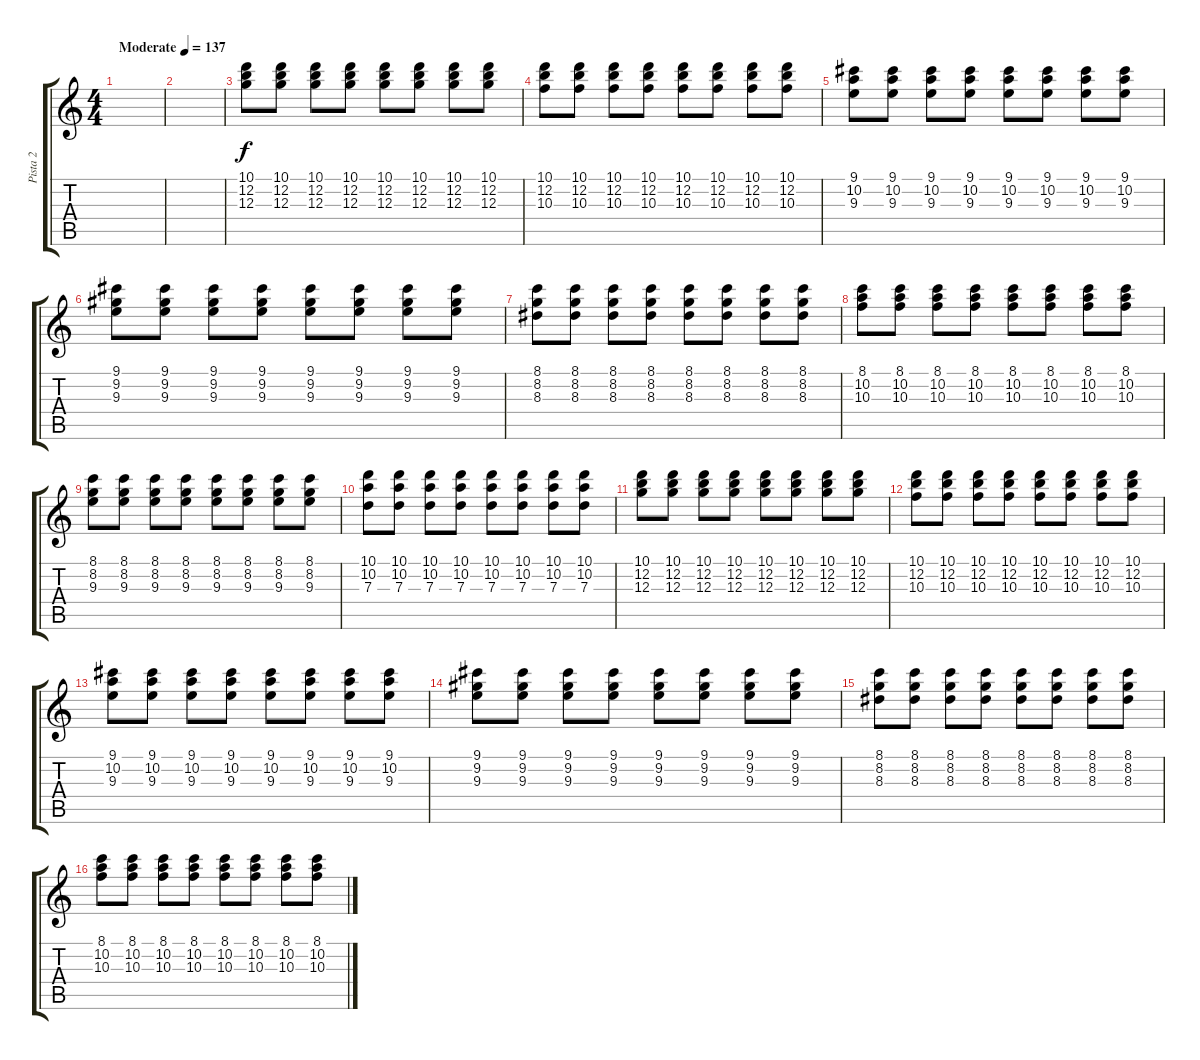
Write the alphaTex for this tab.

\track ("Pista 2" "Pista 2") {instrument acousticguitarsteel}
\staff {score tabs}
\tuning (E4 B3 G3 D3 A2 E2) {hide}
\ts (4 4)
\tempo (137 "Moderate")
\clef g2
\ks c
|
|
(10.1 12.2 12.3).8 (10.1 12.2 12.3).8 (10.1 12.2 12.3).8 (10.1 12.2 12.3).8 (10.1 12.2 12.3).8 (10.1 12.2 12.3).8 (10.1 12.2 12.3).8 (10.1 12.2 12.3).8 |
(10.1 12.2 10.3).8 (10.1 12.2 10.3).8 (10.1 12.2 10.3).8 (10.1 12.2 10.3).8 (10.1 12.2 10.3).8 (10.1 12.2 10.3).8 (10.1 12.2 10.3).8 (10.1 12.2 10.3).8 |
(9.1 10.2 9.3).8 (9.1 10.2 9.3).8 (9.1 10.2 9.3).8 (9.1 10.2 9.3).8 (9.1 10.2 9.3).8 (9.1 10.2 9.3).8 (9.1 10.2 9.3).8 (9.1 10.2 9.3).8 |
(9.1 9.2 9.3).8 (9.1 9.2 9.3).8 (9.1 9.2 9.3).8 (9.1 9.2 9.3).8 (9.1 9.2 9.3).8 (9.1 9.2 9.3).8 (9.1 9.2 9.3).8 (9.1 9.2 9.3).8 |
(8.1 8.2 8.3).8 (8.1 8.2 8.3).8 (8.1 8.2 8.3).8 (8.1 8.2 8.3).8 (8.1 8.2 8.3).8 (8.1 8.2 8.3).8 (8.1 8.2 8.3).8 (8.1 8.2 8.3).8 |
(8.1 10.2 10.3).8 (8.1 10.2 10.3).8 (8.1 10.2 10.3).8 (8.1 10.2 10.3).8 (8.1 10.2 10.3).8 (8.1 10.2 10.3).8 (8.1 10.2 10.3).8 (8.1 10.2 10.3).8 |
(8.1 8.2 9.3).8 (8.1 8.2 9.3).8 (8.1 8.2 9.3).8 (8.1 8.2 9.3).8 (8.1 8.2 9.3).8 (8.1 8.2 9.3).8 (8.1 8.2 9.3).8 (8.1 8.2 9.3).8 |
(10.1 10.2 7.3).8 (10.1 10.2 7.3).8 (10.1 10.2 7.3).8 (10.1 10.2 7.3).8 (10.1 10.2 7.3).8 (10.1 10.2 7.3).8 (10.1 10.2 7.3).8 (10.1 10.2 7.3).8 |
(10.1 12.2 12.3).8 (10.1 12.2 12.3).8 (10.1 12.2 12.3).8 (10.1 12.2 12.3).8 (10.1 12.2 12.3).8 (10.1 12.2 12.3).8 (10.1 12.2 12.3).8 (10.1 12.2 12.3).8 |
(10.1 12.2 10.3).8 (10.1 12.2 10.3).8 (10.1 12.2 10.3).8 (10.1 12.2 10.3).8 (10.1 12.2 10.3).8 (10.1 12.2 10.3).8 (10.1 12.2 10.3).8 (10.1 12.2 10.3).8 |
(9.1 10.2 9.3).8 (9.1 10.2 9.3).8 (9.1 10.2 9.3).8 (9.1 10.2 9.3).8 (9.1 10.2 9.3).8 (9.1 10.2 9.3).8 (9.1 10.2 9.3).8 (9.1 10.2 9.3).8 |
(9.1 9.2 9.3).8 (9.1 9.2 9.3).8 (9.1 9.2 9.3).8 (9.1 9.2 9.3).8 (9.1 9.2 9.3).8 (9.1 9.2 9.3).8 (9.1 9.2 9.3).8 (9.1 9.2 9.3).8 |
(8.1 8.2 8.3).8 (8.1 8.2 8.3).8 (8.1 8.2 8.3).8 (8.1 8.2 8.3).8 (8.1 8.2 8.3).8 (8.1 8.2 8.3).8 (8.1 8.2 8.3).8 (8.1 8.2 8.3).8 |
(8.1 10.2 10.3).8 (8.1 10.2 10.3).8 (8.1 10.2 10.3).8 (8.1 10.2 10.3).8 (8.1 10.2 10.3).8 (8.1 10.2 10.3).8 (8.1 10.2 10.3).8 (8.1 10.2 10.3).8
